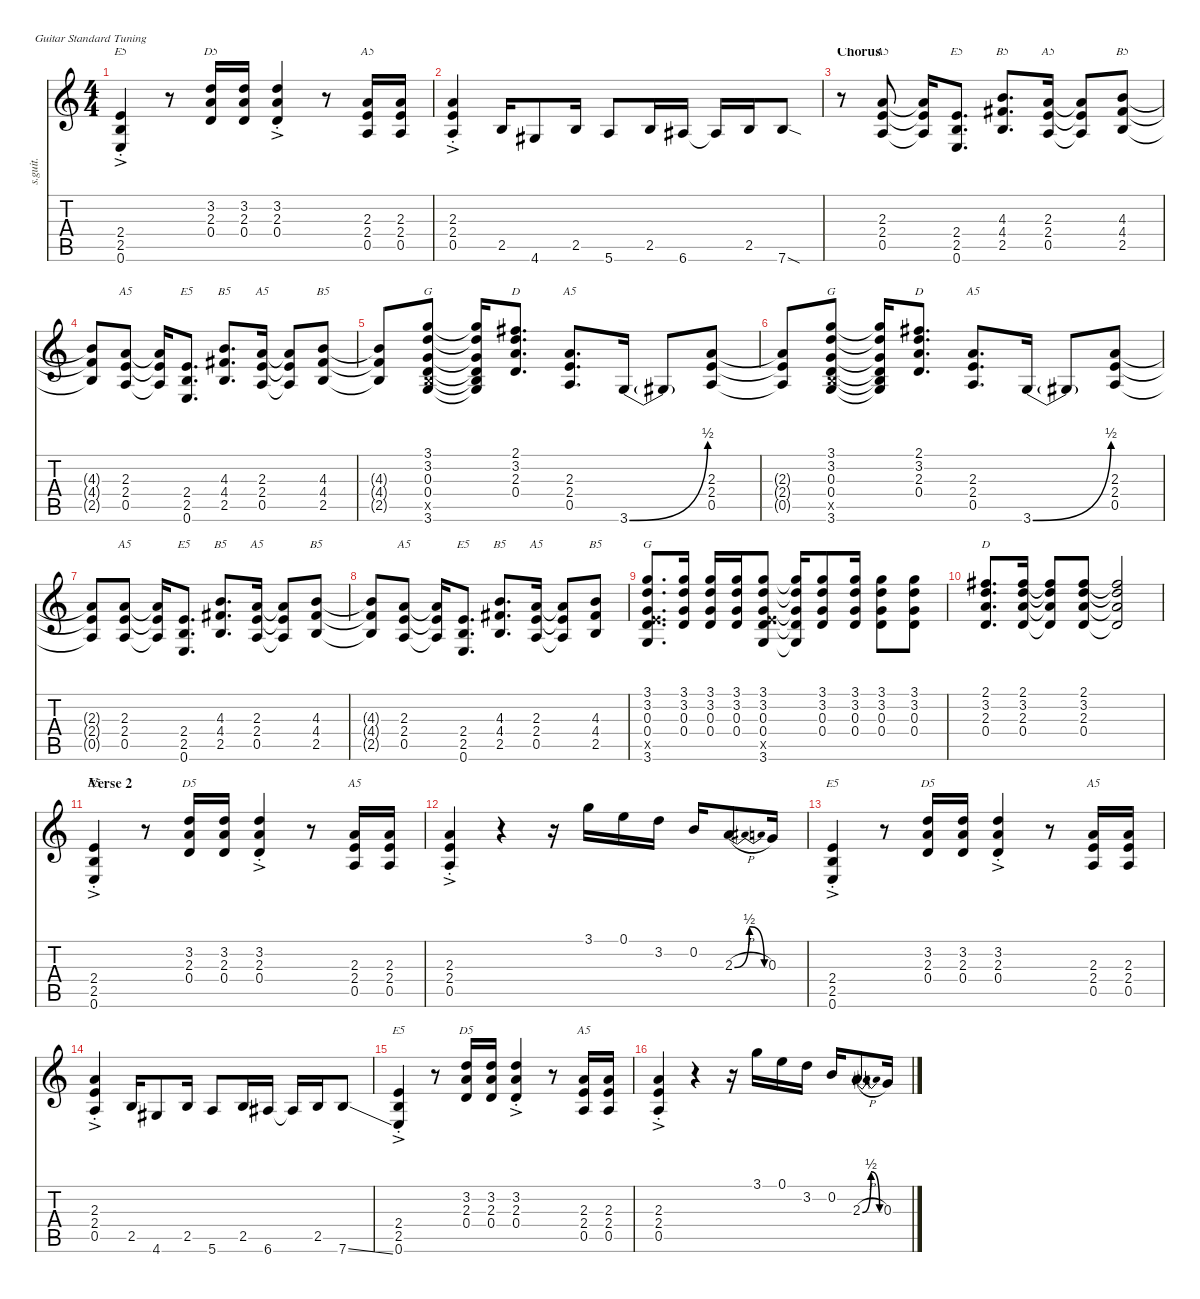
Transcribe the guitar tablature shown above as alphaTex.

\defaultSystemsLayout 4
\hideDynamics
\bracketExtendMode nobrackets
\track ("Angus Young - Lead Guitar" "s.guit.") {instrument overdrivenguitar}
\staff {score tabs}
\tuning (E4 B3 G3 D3 A2 E2)
\chord ("E5" 3 1 2 2 0 x) {showdiagram false}
\chord ("D5" 3 1 2 2 0 x) {showdiagram false}
\chord ("A5" 3 1 2 2 0 x) {showdiagram false}
\chord ("B5" 3 1 2 2 0 x) {showdiagram false}
\chord ("G" 3 1 2 2 0 x) {showdiagram false}
\chord ("D" 3 1 2 2 0 x) {showdiagram false}
\ts (4 4)
\tempo (92 hide)
\clef g2
\ks c
(2.4{ac st} 2.5{ac st} 0.6{ac st}).4{ch "E5" lyrics (0 "") lyrics (1 "") lyrics (2 "") lyrics (3 "") lyrics (4 "") dy pp} r.8 (3.2 2.3 0.4).16{ch "D5" lyrics (0 "") lyrics (1 "") lyrics (2 "") lyrics (3 "") lyrics (4 "") dy f} (3.2 2.3 0.4).16{lyrics (0 "") lyrics (1 "") lyrics (2 "") lyrics (3 "") lyrics (4 "")} (3.2{ac st} 2.3{ac st} 0.4{ac st}).4{lyrics (0 "") lyrics (1 "") lyrics (2 "") lyrics (3 "") lyrics (4 "") dy pp} r.8 (2.3 2.4 0.5).16{ch "A5" lyrics (0 "") lyrics (1 "") lyrics (2 "") lyrics (3 "") lyrics (4 "") dy f} (2.3 2.4 0.5).16{lyrics (0 "") lyrics (1 "") lyrics (2 "") lyrics (3 "") lyrics (4 "")} |
(2.3{ac st} 2.4{ac st} 0.5{ac st}).4{lyrics (0 "") lyrics (1 "") lyrics (2 "") lyrics (3 "") lyrics (4 "")} 2.5.16{lyrics (0 "") lyrics (1 "") lyrics (2 "") lyrics (3 "") lyrics (4 "")} 4.6{acc #}.8{lyrics (0 "") lyrics (1 "") lyrics (2 "") lyrics (3 "") lyrics (4 "")} 2.5.16{lyrics (0 "") lyrics (1 "") lyrics (2 "") lyrics (3 "") lyrics (4 "")} 5.6.8{lyrics (0 "") lyrics (1 "") lyrics (2 "") lyrics (3 "") lyrics (4 "")} 2.5.16{lyrics (0 "") lyrics (1 "") lyrics (2 "") lyrics (3 "") lyrics (4 "")} 6.6{acc #}.16{lyrics (0 "") lyrics (1 "") lyrics (2 "") lyrics (3 "") lyrics (4 "")} 6.6{t acc #}.16{lyrics (0 "") lyrics (1 "") lyrics (2 "") lyrics (3 "") lyrics (4 "")} 2.5.16{lyrics (0 "") lyrics (1 "") lyrics (2 "") lyrics (3 "") lyrics (4 "")} 7.6{sod}.8{lyrics (0 "") lyrics (1 "") lyrics (2 "") lyrics (3 "") lyrics (4 "")} |
\section ("" "Chorus")
\tempo (96 hide)
r.8 (2.3 2.4 0.5).8{ch "A5" lyrics (0 "") lyrics (1 "") lyrics (2 "") lyrics (3 "") lyrics (4 "")} (2.3{t} 2.4{t} 0.5{t}).16{lyrics (0 "") lyrics (1 "") lyrics (2 "") lyrics (3 "") lyrics (4 "")} (2.4 2.5 0.6).8{d ch "E5" lyrics (0 "") lyrics (1 "") lyrics (2 "") lyrics (3 "") lyrics (4 "")} (4.3 4.4{acc #} 2.5).8{d ch "B5" lyrics (0 "") lyrics (1 "") lyrics (2 "") lyrics (3 "") lyrics (4 "")} (2.3 2.4 0.5).16{ch "A5" lyrics (0 "") lyrics (1 "") lyrics (2 "") lyrics (3 "") lyrics (4 "")} (2.3{t} 2.4{t} 0.5{t}).8{lyrics (0 "") lyrics (1 "") lyrics (2 "") lyrics (3 "") lyrics (4 "")} (4.3 4.4{acc #} 2.5).8{ch "B5" lyrics (0 "") lyrics (1 "") lyrics (2 "") lyrics (3 "") lyrics (4 "")} |
(4.3{t} 4.4{t acc #} 2.5{t}).8{lyrics (0 "") lyrics (1 "") lyrics (2 "") lyrics (3 "") lyrics (4 "")} (2.3 2.4 0.5).8{ch "A5" lyrics (0 "") lyrics (1 "") lyrics (2 "") lyrics (3 "") lyrics (4 "")} (2.3{t} 2.4{t} 0.5{t}).16{lyrics (0 "") lyrics (1 "") lyrics (2 "") lyrics (3 "") lyrics (4 "")} (2.4 2.5 0.6).8{d ch "E5" lyrics (0 "") lyrics (1 "") lyrics (2 "") lyrics (3 "") lyrics (4 "")} (4.3 4.4{acc #} 2.5).8{d ch "B5" lyrics (0 "") lyrics (1 "") lyrics (2 "") lyrics (3 "") lyrics (4 "")} (2.3 2.4 0.5).16{ch "A5" lyrics (0 "") lyrics (1 "") lyrics (2 "") lyrics (3 "") lyrics (4 "")} (2.3{t} 2.4{t} 0.5{t}).8{lyrics (0 "") lyrics (1 "") lyrics (2 "") lyrics (3 "") lyrics (4 "")} (4.3 4.4{acc #} 2.5).8{ch "B5" lyrics (0 "") lyrics (1 "") lyrics (2 "") lyrics (3 "") lyrics (4 "")} |
(4.3{t} 4.4{t acc #} 2.5{t}).8{lyrics (0 "") lyrics (1 "") lyrics (2 "") lyrics (3 "") lyrics (4 "")} (3.1 3.2 0.3 0.4 2.5{x} 3.6).8{ch "G" lyrics (0 "") lyrics (1 "") lyrics (2 "") lyrics (3 "") lyrics (4 "")} (3.1{t} 3.2{t} 0.3{t} 0.4{t} 2.5{t} 3.6{t}).16{lyrics (0 "") lyrics (1 "") lyrics (2 "") lyrics (3 "") lyrics (4 "")} (2.1{acc #} 3.2 2.3 0.4).8{d ch "D" lyrics (0 "") lyrics (1 "") lyrics (2 "") lyrics (3 "") lyrics (4 "")} (2.3 2.4 0.5).8{d ch "A5" lyrics (0 "") lyrics (1 "") lyrics (2 "") lyrics (3 "") lyrics (4 "")} 3.6{be (bend 0 0 15 2)}.16{lyrics (0 "") lyrics (1 "") lyrics (2 "") lyrics (3 "") lyrics (4 "")} 3.6{t}.8{lyrics (0 "") lyrics (1 "") lyrics (2 "") lyrics (3 "") lyrics (4 "")} (2.3 2.4 0.5).8{lyrics (0 "") lyrics (1 "") lyrics (2 "") lyrics (3 "") lyrics (4 "")} |
(2.3{t} 2.4{t} 0.5{t}).8{lyrics (0 "") lyrics (1 "") lyrics (2 "") lyrics (3 "") lyrics (4 "")} (3.1 3.2 0.3 0.4 2.5{x} 3.6).8{ch "G" lyrics (0 "") lyrics (1 "") lyrics (2 "") lyrics (3 "") lyrics (4 "")} (3.1{t} 3.2{t} 0.3{t} 0.4{t} 2.5{t} 3.6{t}).16{lyrics (0 "") lyrics (1 "") lyrics (2 "") lyrics (3 "") lyrics (4 "")} (2.1{acc #} 3.2 2.3 0.4).8{d ch "D" lyrics (0 "") lyrics (1 "") lyrics (2 "") lyrics (3 "") lyrics (4 "")} (2.3 2.4 0.5).8{d ch "A5" lyrics (0 "") lyrics (1 "") lyrics (2 "") lyrics (3 "") lyrics (4 "")} 3.6{be (bend 0 0 15 2)}.16{lyrics (0 "") lyrics (1 "") lyrics (2 "") lyrics (3 "") lyrics (4 "")} 3.6{t}.8{lyrics (0 "") lyrics (1 "") lyrics (2 "") lyrics (3 "") lyrics (4 "")} (2.3 2.4 0.5).8{lyrics (0 "") lyrics (1 "") lyrics (2 "") lyrics (3 "") lyrics (4 "")} |
(2.3{t} 2.4{t} 0.5{t}).8{lyrics (0 "") lyrics (1 "") lyrics (2 "") lyrics (3 "") lyrics (4 "")} (2.3 2.4 0.5).8{ch "A5" lyrics (0 "") lyrics (1 "") lyrics (2 "") lyrics (3 "") lyrics (4 "")} (2.3{t} 2.4{t} 0.5{t}).16{lyrics (0 "") lyrics (1 "") lyrics (2 "") lyrics (3 "") lyrics (4 "")} (2.4 2.5 0.6).8{d ch "E5" lyrics (0 "") lyrics (1 "") lyrics (2 "") lyrics (3 "") lyrics (4 "")} (4.3 4.4{acc #} 2.5).8{d ch "B5" lyrics (0 "") lyrics (1 "") lyrics (2 "") lyrics (3 "") lyrics (4 "")} (2.3 2.4 0.5).16{ch "A5" lyrics (0 "") lyrics (1 "") lyrics (2 "") lyrics (3 "") lyrics (4 "")} (2.3{t} 2.4{t} 0.5{t}).8{lyrics (0 "") lyrics (1 "") lyrics (2 "") lyrics (3 "") lyrics (4 "")} (4.3 4.4{acc #} 2.5).8{ch "B5" lyrics (0 "") lyrics (1 "") lyrics (2 "") lyrics (3 "") lyrics (4 "")} |
(4.3{t} 4.4{t acc #} 2.5{t}).8{lyrics (0 "") lyrics (1 "") lyrics (2 "") lyrics (3 "") lyrics (4 "")} (2.3 2.4 0.5).8{ch "A5" lyrics (0 "") lyrics (1 "") lyrics (2 "") lyrics (3 "") lyrics (4 "")} (2.3{t} 2.4{t} 0.5{t}).16{lyrics (0 "") lyrics (1 "") lyrics (2 "") lyrics (3 "") lyrics (4 "")} (2.4 2.5 0.6).8{d ch "E5" lyrics (0 "") lyrics (1 "") lyrics (2 "") lyrics (3 "") lyrics (4 "")} (4.3 4.4{acc #} 2.5).8{d ch "B5" lyrics (0 "") lyrics (1 "") lyrics (2 "") lyrics (3 "") lyrics (4 "")} (2.3 2.4 0.5).16{ch "A5" lyrics (0 "") lyrics (1 "") lyrics (2 "") lyrics (3 "") lyrics (4 "")} (2.3{t} 2.4{t} 0.5{t}).8{lyrics (0 "") lyrics (1 "") lyrics (2 "") lyrics (3 "") lyrics (4 "")} (4.3 4.4{acc #} 2.5).8{ch "B5" lyrics (0 "") lyrics (1 "") lyrics (2 "") lyrics (3 "") lyrics (4 "")} |
(7.5{x} 3.1 3.2 0.3 0.4 3.6).8{d ch "G" lyrics (0 "") lyrics (1 "") lyrics (2 "") lyrics (3 "") lyrics (4 "")} (3.1 3.2 0.3 0.4).16{lyrics (0 "") lyrics (1 "") lyrics (2 "") lyrics (3 "") lyrics (4 "")} (3.1 3.2 0.3 0.4).16{lyrics (0 "") lyrics (1 "") lyrics (2 "") lyrics (3 "") lyrics (4 "")} (3.1 3.2 0.3 0.4).16{lyrics (0 "") lyrics (1 "") lyrics (2 "") lyrics (3 "") lyrics (4 "")} (7.5{x} 3.1 3.2 0.3 0.4 3.6).8{lyrics (0 "") lyrics (1 "") lyrics (2 "") lyrics (3 "") lyrics (4 "")} (3.1{t} 3.2{t} 0.3{t} 0.4{t} 3.6{t}).16{lyrics (0 "") lyrics (1 "") lyrics (2 "") lyrics (3 "") lyrics (4 "")} (3.1 3.2 0.3 0.4).8{lyrics (0 "") lyrics (1 "") lyrics (2 "") lyrics (3 "") lyrics (4 "")} (3.1 3.2 0.3 0.4).16{lyrics (0 "") lyrics (1 "") lyrics (2 "") lyrics (3 "") lyrics (4 "")} (3.1 3.2 0.3 0.4).8{lyrics (0 "") lyrics (1 "") lyrics (2 "") lyrics (3 "") lyrics (4 "")} (3.1 3.2 0.3 0.4).8{lyrics (0 "") lyrics (1 "") lyrics (2 "") lyrics (3 "") lyrics (4 "")} |
(2.1{acc #} 3.2 2.3 0.4).8{d ch "D" lyrics (0 "") lyrics (1 "") lyrics (2 "") lyrics (3 "") lyrics (4 "")} (2.1{acc #} 3.2 2.3 0.4).16{lyrics (0 "") lyrics (1 "") lyrics (2 "") lyrics (3 "") lyrics (4 "")} (2.1{t acc #} 3.2{t} 2.3{t} 0.4{t}).8{lyrics (0 "") lyrics (1 "") lyrics (2 "") lyrics (3 "") lyrics (4 "")} (2.1{acc #} 3.2 2.3 0.4).8{lyrics (0 "") lyrics (1 "") lyrics (2 "") lyrics (3 "") lyrics (4 "")} (2.1{t acc #} 3.2{t} 2.3{t} 0.4{t}).2{lyrics (0 "") lyrics (1 "") lyrics (2 "") lyrics (3 "") lyrics (4 "")} |
\section ("" "Verse 2")
\tempo (93 hide)
(2.4{ac st} 2.5{ac st} 0.6{ac st}).4{ch "E5" lyrics (0 "") lyrics (1 "") lyrics (2 "") lyrics (3 "") lyrics (4 "") dy pp} r.8 (3.2 2.3 0.4).16{ch "D5" lyrics (0 "") lyrics (1 "") lyrics (2 "") lyrics (3 "") lyrics (4 "") dy f} (3.2 2.3 0.4).16{lyrics (0 "") lyrics (1 "") lyrics (2 "") lyrics (3 "") lyrics (4 "")} (3.2{ac st} 2.3{ac st} 0.4{ac st}).4{lyrics (0 "") lyrics (1 "") lyrics (2 "") lyrics (3 "") lyrics (4 "") dy pp} r.8 (2.3 2.4 0.5).16{ch "A5" lyrics (0 "") lyrics (1 "") lyrics (2 "") lyrics (3 "") lyrics (4 "") dy f} (2.3 2.4 0.5).16{lyrics (0 "") lyrics (1 "") lyrics (2 "") lyrics (3 "") lyrics (4 "")} |
(2.3{ac st} 2.4{ac st} 0.5{ac st}).4{lyrics (0 "") lyrics (1 "") lyrics (2 "") lyrics (3 "") lyrics (4 "")} r.4 r.16 3.1.16{lyrics (0 "") lyrics (1 "") lyrics (2 "") lyrics (3 "") lyrics (4 "")} 0.1.16{lyrics (0 "") lyrics (1 "") lyrics (2 "") lyrics (3 "") lyrics (4 "")} 3.2.16{lyrics (0 "") lyrics (1 "") lyrics (2 "") lyrics (3 "") lyrics (4 "")} 0.2.16{lyrics (0 "") lyrics (1 "") lyrics (2 "") lyrics (3 "") lyrics (4 "")} 2.3{be (bendrelease 0 0 30 2 30 2 60 0) h}.8{lyrics (0 "") lyrics (1 "") lyrics (2 "") lyrics (3 "") lyrics (4 "")} 0.3.16{lyrics (0 "") lyrics (1 "") lyrics (2 "") lyrics (3 "") lyrics (4 "")} |
(2.4{ac st} 2.5{ac st} 0.6{ac st}).4{ch "E5" lyrics (0 "") lyrics (1 "") lyrics (2 "") lyrics (3 "") lyrics (4 "") dy pp} r.8 (3.2 2.3 0.4).16{ch "D5" lyrics (0 "") lyrics (1 "") lyrics (2 "") lyrics (3 "") lyrics (4 "") dy f} (3.2 2.3 0.4).16{lyrics (0 "") lyrics (1 "") lyrics (2 "") lyrics (3 "") lyrics (4 "")} (3.2{ac st} 2.3{ac st} 0.4{ac st}).4{lyrics (0 "") lyrics (1 "") lyrics (2 "") lyrics (3 "") lyrics (4 "") dy pp} r.8 (2.3 2.4 0.5).16{ch "A5" lyrics (0 "") lyrics (1 "") lyrics (2 "") lyrics (3 "") lyrics (4 "") dy f} (2.3 2.4 0.5).16{lyrics (0 "") lyrics (1 "") lyrics (2 "") lyrics (3 "") lyrics (4 "")} |
(2.3{ac st} 2.4{ac st} 0.5{ac st}).4{lyrics (0 "") lyrics (1 "") lyrics (2 "") lyrics (3 "") lyrics (4 "")} 2.5.16{lyrics (0 "") lyrics (1 "") lyrics (2 "") lyrics (3 "") lyrics (4 "")} 4.6{acc #}.8{lyrics (0 "") lyrics (1 "") lyrics (2 "") lyrics (3 "") lyrics (4 "")} 2.5.16{lyrics (0 "") lyrics (1 "") lyrics (2 "") lyrics (3 "") lyrics (4 "")} 5.6.8{lyrics (0 "") lyrics (1 "") lyrics (2 "") lyrics (3 "") lyrics (4 "")} 2.5.16{lyrics (0 "") lyrics (1 "") lyrics (2 "") lyrics (3 "") lyrics (4 "")} 6.6{acc #}.16{lyrics (0 "") lyrics (1 "") lyrics (2 "") lyrics (3 "") lyrics (4 "")} 6.6{t acc #}.16{lyrics (0 "") lyrics (1 "") lyrics (2 "") lyrics (3 "") lyrics (4 "")} 2.5.16{lyrics (0 "") lyrics (1 "") lyrics (2 "") lyrics (3 "") lyrics (4 "")} 7.6{ss}.8{lyrics (0 "") lyrics (1 "") lyrics (2 "") lyrics (3 "") lyrics (4 "")} |
(2.4{ac st} 2.5{ac st} 0.6{ac st}).4{ch "E5" lyrics (0 "") lyrics (1 "") lyrics (2 "") lyrics (3 "") lyrics (4 "") dy pp} r.8 (3.2 2.3 0.4).16{ch "D5" lyrics (0 "") lyrics (1 "") lyrics (2 "") lyrics (3 "") lyrics (4 "") dy f} (3.2 2.3 0.4).16{lyrics (0 "") lyrics (1 "") lyrics (2 "") lyrics (3 "") lyrics (4 "")} (3.2{ac st} 2.3{ac st} 0.4{ac st}).4{lyrics (0 "") lyrics (1 "") lyrics (2 "") lyrics (3 "") lyrics (4 "") dy pp} r.8 (2.3 2.4 0.5).16{ch "A5" lyrics (0 "") lyrics (1 "") lyrics (2 "") lyrics (3 "") lyrics (4 "") dy f} (2.3 2.4 0.5).16{lyrics (0 "") lyrics (1 "") lyrics (2 "") lyrics (3 "") lyrics (4 "")} |
(2.3{ac st} 2.4{ac st} 0.5{ac st}).4{lyrics (0 "") lyrics (1 "") lyrics (2 "") lyrics (3 "") lyrics (4 "")} r.4 r.16 3.1.16{lyrics (0 "") lyrics (1 "") lyrics (2 "") lyrics (3 "") lyrics (4 "")} 0.1.16{lyrics (0 "") lyrics (1 "") lyrics (2 "") lyrics (3 "") lyrics (4 "")} 3.2.16{lyrics (0 "") lyrics (1 "") lyrics (2 "") lyrics (3 "") lyrics (4 "")} 0.2.16{lyrics (0 "") lyrics (1 "") lyrics (2 "") lyrics (3 "") lyrics (4 "")} 2.3{be (bendrelease 0 0 30 2 30 2 60 0) h}.8{lyrics (0 "") lyrics (1 "") lyrics (2 "") lyrics (3 "") lyrics (4 "")} 0.3.16{lyrics (0 "") lyrics (1 "") lyrics (2 "") lyrics (3 "") lyrics (4 "")}
